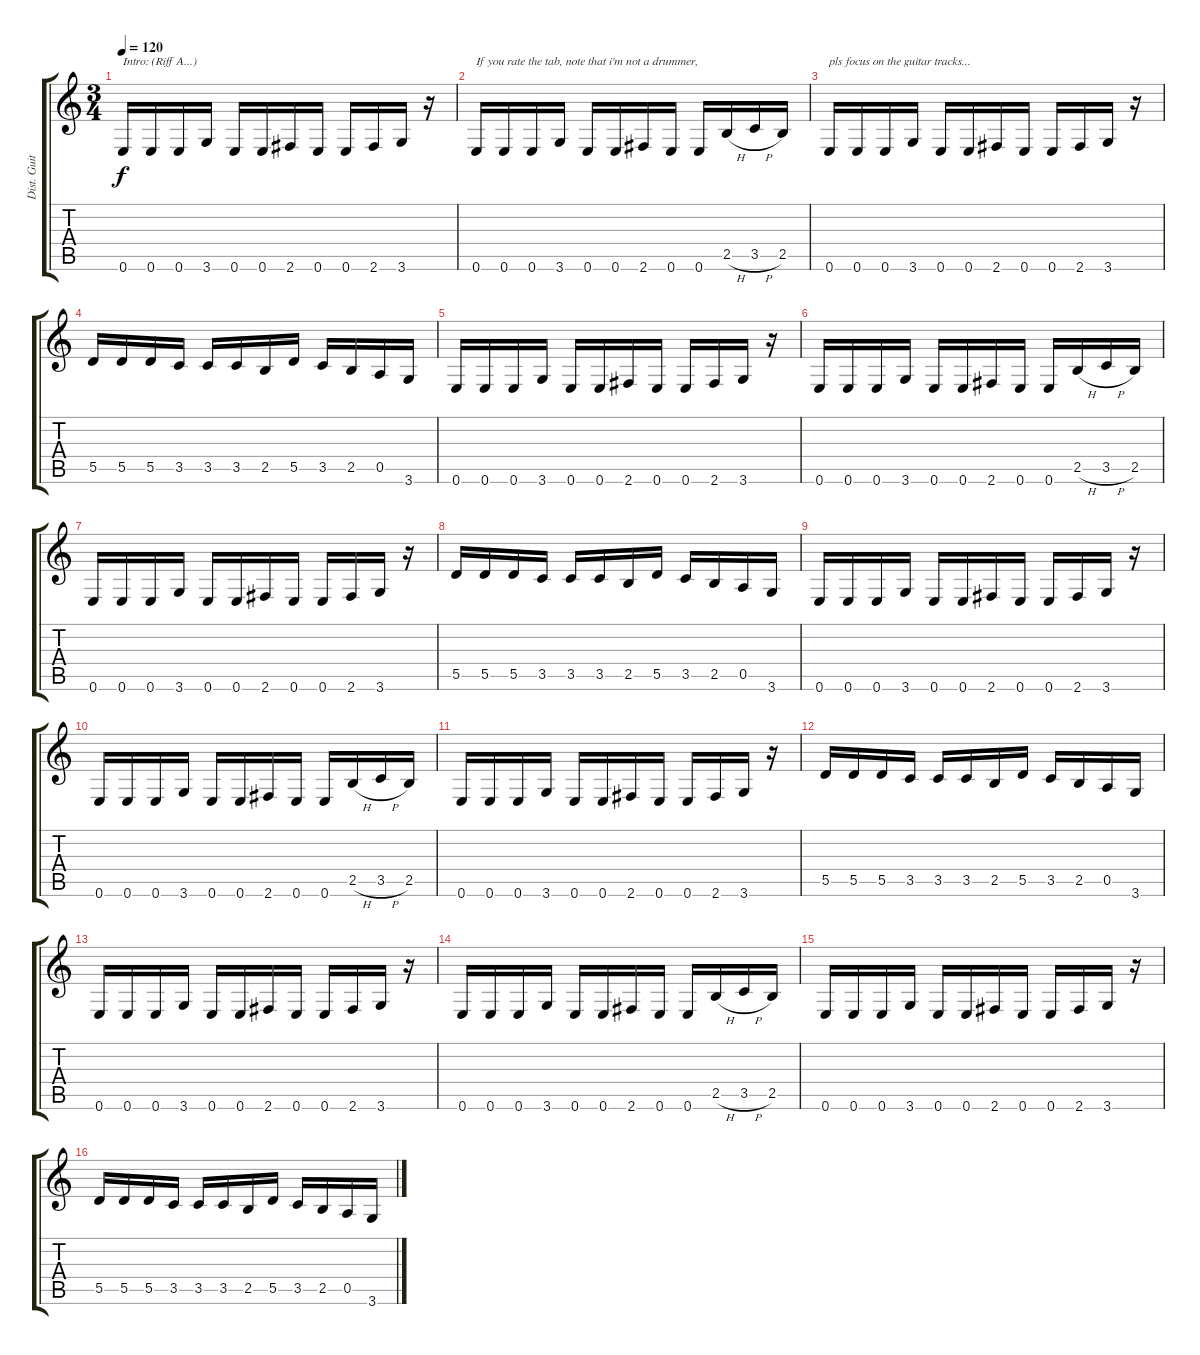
\track ("Dist. Guitar 1" "Dist. Guit") {instrument distortionguitar}
\staff {score tabs}
\tuning (E4 B3 G3 D3 A2 E2) {hide}
\ts (3 4)
\tempo 120
\clef g2
\ks c
0.6.16{txt "Intro: (Riff A...)" dy f volume 10 instrument distortionguitar} 0.6.16 0.6.16 3.6.16 0.6.16 0.6.16 2.6.16 0.6.16 0.6.16 2.6.16 3.6.16 r.16 |
0.6.16{txt "If you rate the tab, note that i'm not a drummer,"} 0.6.16 0.6.16 3.6.16 0.6.16 0.6.16 2.6.16 0.6.16 0.6.16 2.5{h}.16 3.5{h}.16 2.5.16 |
0.6.16{txt "pls focus on the guitar tracks..."} 0.6.16 0.6.16 3.6.16 0.6.16 0.6.16 2.6.16 0.6.16 0.6.16 2.6.16 3.6.16 r.16 |
5.5.16 5.5.16 5.5.16 3.5.16 3.5.16 3.5.16 2.5.16 5.5.16 3.5.16 2.5.16 0.5.16 3.6.16 |
0.6.16 0.6.16 0.6.16 3.6.16 0.6.16 0.6.16 2.6.16 0.6.16 0.6.16 2.6.16 3.6.16 r.16 |
0.6.16 0.6.16 0.6.16 3.6.16 0.6.16 0.6.16 2.6.16 0.6.16 0.6.16 2.5{h}.16 3.5{h}.16 2.5.16 |
0.6.16 0.6.16 0.6.16 3.6.16 0.6.16 0.6.16 2.6.16 0.6.16 0.6.16 2.6.16 3.6.16 r.16 |
5.5.16 5.5.16 5.5.16 3.5.16 3.5.16 3.5.16 2.5.16 5.5.16 3.5.16 2.5.16 0.5.16 3.6.16 |
0.6.16 0.6.16 0.6.16 3.6.16 0.6.16 0.6.16 2.6.16 0.6.16 0.6.16 2.6.16 3.6.16 r.16 |
0.6.16 0.6.16 0.6.16 3.6.16 0.6.16 0.6.16 2.6.16 0.6.16 0.6.16 2.5{h}.16 3.5{h}.16 2.5.16 |
0.6.16 0.6.16 0.6.16 3.6.16 0.6.16 0.6.16 2.6.16 0.6.16 0.6.16 2.6.16 3.6.16 r.16 |
5.5.16 5.5.16 5.5.16 3.5.16 3.5.16 3.5.16 2.5.16 5.5.16 3.5.16 2.5.16 0.5.16 3.6.16 |
0.6.16 0.6.16 0.6.16 3.6.16 0.6.16 0.6.16 2.6.16 0.6.16 0.6.16 2.6.16 3.6.16 r.16 |
0.6.16 0.6.16 0.6.16 3.6.16 0.6.16 0.6.16 2.6.16 0.6.16 0.6.16 2.5{h}.16 3.5{h}.16 2.5.16 |
0.6.16 0.6.16 0.6.16 3.6.16 0.6.16 0.6.16 2.6.16 0.6.16 0.6.16 2.6.16 3.6.16 r.16 |
5.5.16 5.5.16 5.5.16 3.5.16 3.5.16 3.5.16 2.5.16 5.5.16 3.5.16 2.5.16 0.5.16 3.6.16
